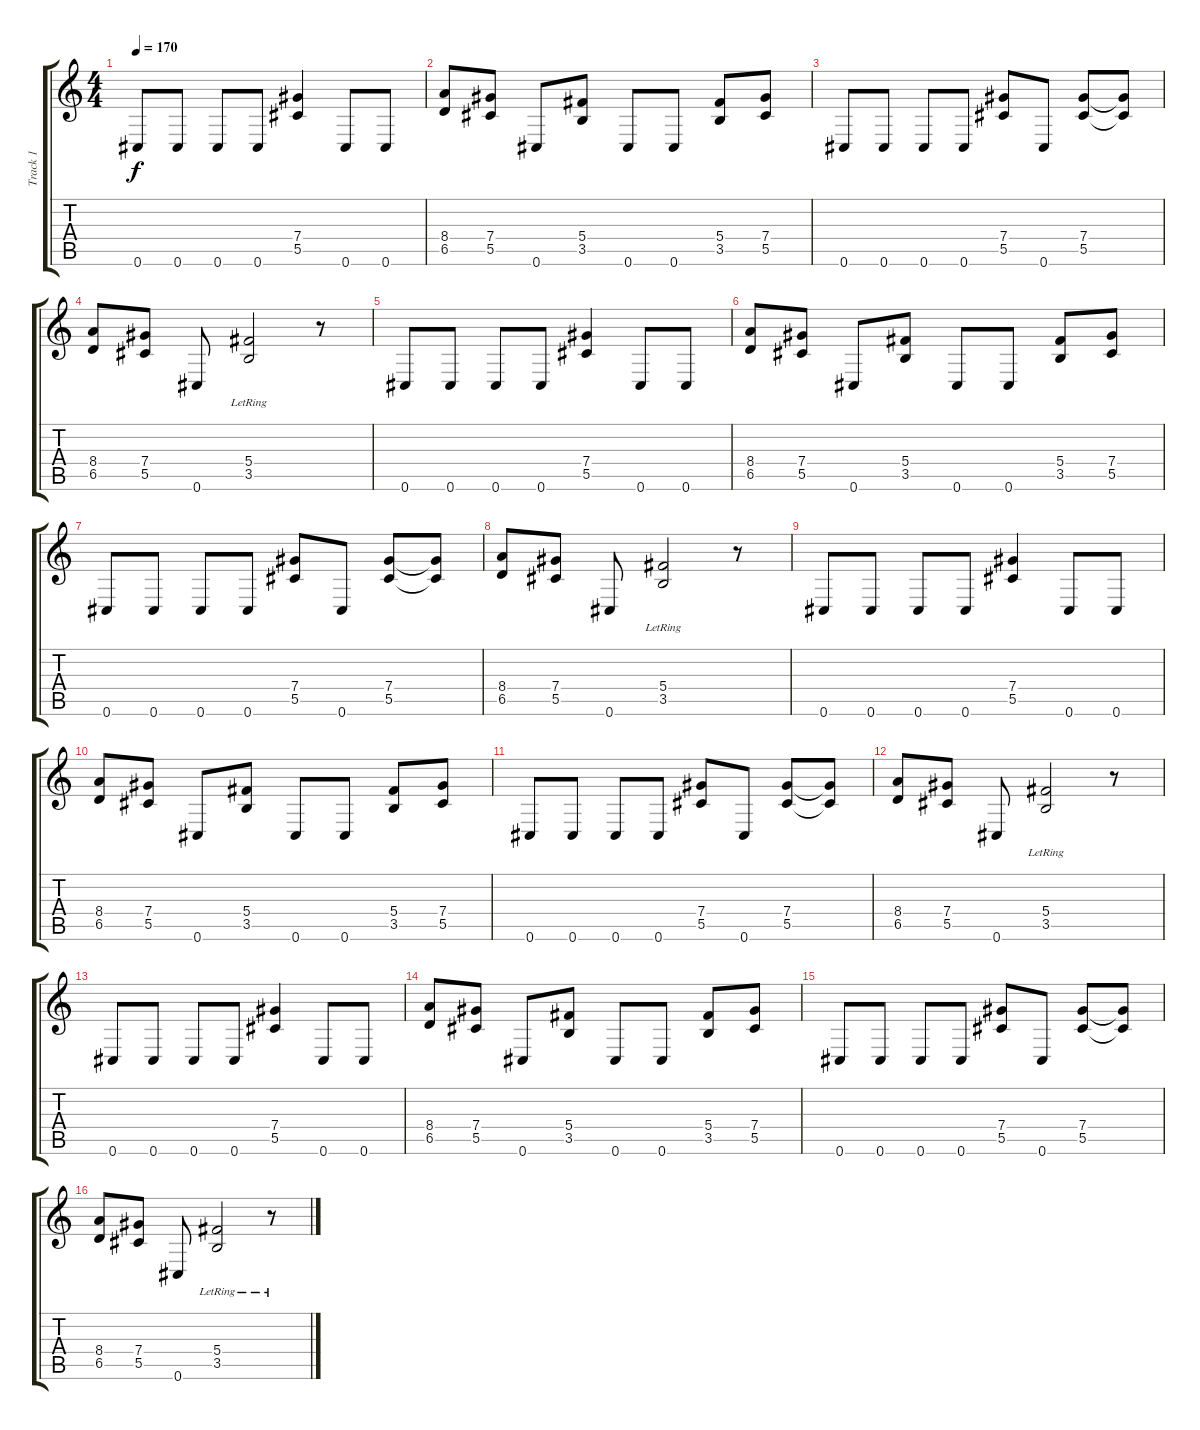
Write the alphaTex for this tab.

\track ("Track 1" "Track 1") {instrument distortionguitar}
\staff {score tabs}
\tuning (Eb4 Bb3 Gb3 Db3 Ab2 Db2) {hide}
\ts (4 4)
\tempo 170
\clef g2
\ks c
0.6.8{dy f instrument distortionguitar} 0.6.8 0.6.8 0.6.8 (7.4 5.5).4 0.6.8 0.6.8 |
(8.4 6.5).8 (7.4 5.5).8 0.6.8 (5.4 3.5).8 0.6.8 0.6.8 (5.4 3.5).8 (7.4 5.5).8 |
0.6.8 0.6.8 0.6.8 0.6.8 (7.4 5.5).8 0.6.8 (7.4 5.5).8 (7.4{t} 5.5{t}).8 |
(8.4 6.5).8 (7.4 5.5).8 0.6.8 (5.4{lr} 3.5{lr}).2 r.8 |
0.6.8 0.6.8 0.6.8 0.6.8 (7.4 5.5).4 0.6.8 0.6.8 |
(8.4 6.5).8 (7.4 5.5).8 0.6.8 (5.4 3.5).8 0.6.8 0.6.8 (5.4 3.5).8 (7.4 5.5).8 |
0.6.8 0.6.8 0.6.8 0.6.8 (7.4 5.5).8 0.6.8 (7.4 5.5).8 (7.4{t} 5.5{t}).8 |
(8.4 6.5).8 (7.4 5.5).8 0.6.8 (5.4{lr} 3.5{lr}).2 r.8 |
0.6.8 0.6.8 0.6.8 0.6.8 (7.4 5.5).4 0.6.8 0.6.8 |
(8.4 6.5).8 (7.4 5.5).8 0.6.8 (5.4 3.5).8 0.6.8 0.6.8 (5.4 3.5).8 (7.4 5.5).8 |
0.6.8 0.6.8 0.6.8 0.6.8 (7.4 5.5).8 0.6.8 (7.4 5.5).8 (7.4{t} 5.5{t}).8 |
(8.4 6.5).8 (7.4 5.5).8 0.6.8 (5.4{lr} 3.5{lr}).2 r.8 |
0.6.8 0.6.8 0.6.8 0.6.8 (7.4 5.5).4 0.6.8 0.6.8 |
(8.4 6.5).8 (7.4 5.5).8 0.6.8 (5.4 3.5).8 0.6.8 0.6.8 (5.4 3.5).8 (7.4 5.5).8 |
0.6.8 0.6.8 0.6.8 0.6.8 (7.4 5.5).8 0.6.8 (7.4 5.5).8 (7.4{t} 5.5{t}).8 |
(8.4 6.5).8 (7.4 5.5).8 0.6.8 (5.4{lr} 3.5{lr}).2 r.8
